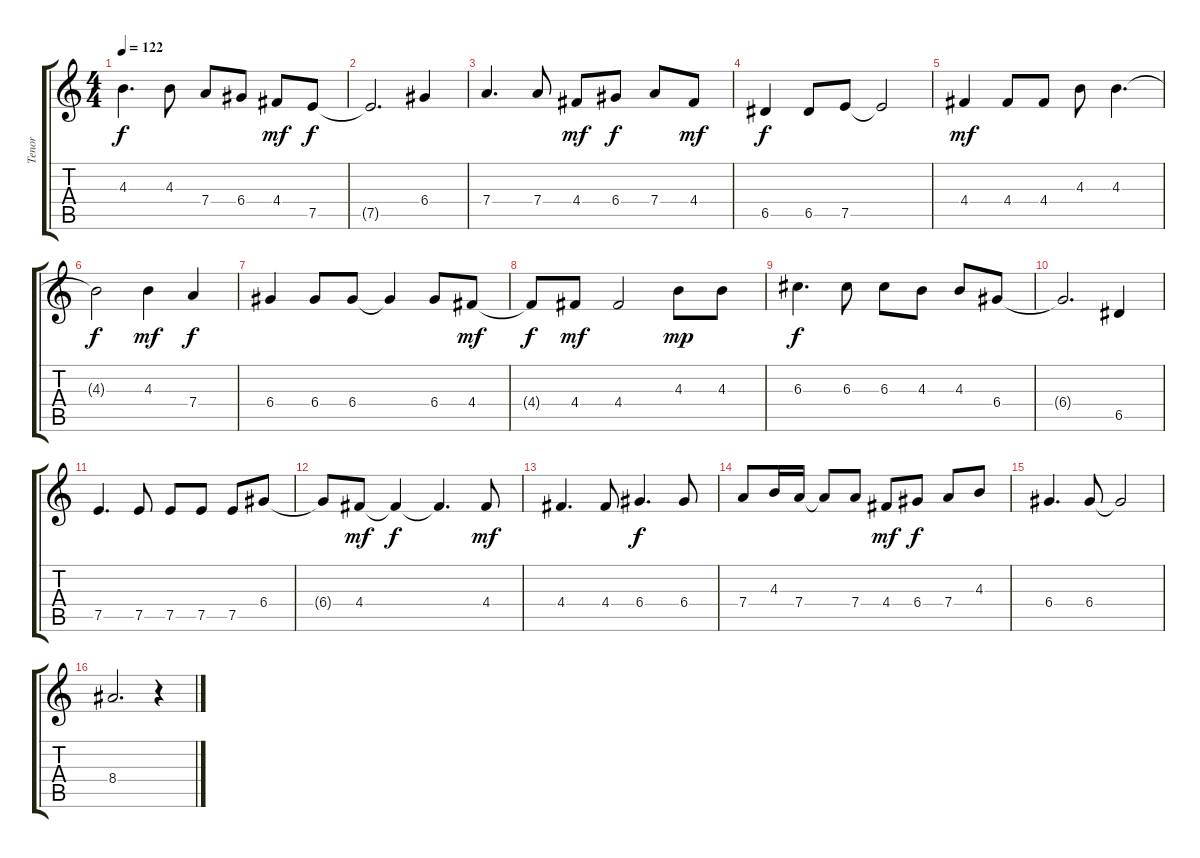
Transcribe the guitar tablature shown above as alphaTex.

\track ("Tenor" "Tenor") {instrument electricguitarjazz}
\staff {score tabs}
\tuning (E4 B3 G3 D3 A2 E2) {hide}
\ts (4 4)
\tempo 122
\clef g2
\ks c
4.3.4{d dy f} 4.3.8 7.4.8 6.4.8 4.4.8{dy mf} 7.5.8{dy f} |
7.5{t}.2{d} 6.4.4 |
7.4.4{d} 7.4.8 4.4.8{dy mf} 6.4.8{dy f} 7.4.8 4.4.8{dy mf} |
6.5.4{dy f} 6.5.8 7.5.8 7.5{t}.2 |
4.4.4{dy mf} 4.4.8 4.4.8 4.3.8 4.3.4{d} |
4.3{t}.2{dy f} 4.3.4{dy mf} 7.4.4{dy f} |
6.4.4 6.4.8 6.4.8 6.4{t}.4 6.4.8 4.4.8{dy mf} |
4.4{t}.8{dy f} 4.4.8{dy mf} 4.4.2 4.3.8{dy mp} 4.3.8 |
6.3.4{d dy f} 6.3.8 6.3.8 4.3.8 4.3.8 6.4.8 |
6.4{t}.2{d} 6.5.4 |
7.5.4{d} 7.5.8 7.5.8 7.5.8 7.5.8 6.4.8 |
6.4{t}.8 4.4.8{dy mf} 4.4{t}.4{dy f} 4.4{t}.4{d} 4.4.8{dy mf} |
4.4.4{d} 4.4.8 6.4.4{d dy f} 6.4.8 |
7.4.8 4.3.16 7.4.16 7.4{t}.8 7.4.8 4.4.8{dy mf} 6.4.8{dy f} 7.4.8 4.3.8 |
6.4.4{d} 6.4.8 6.4{t}.2 |
8.4.2{d} r.4
